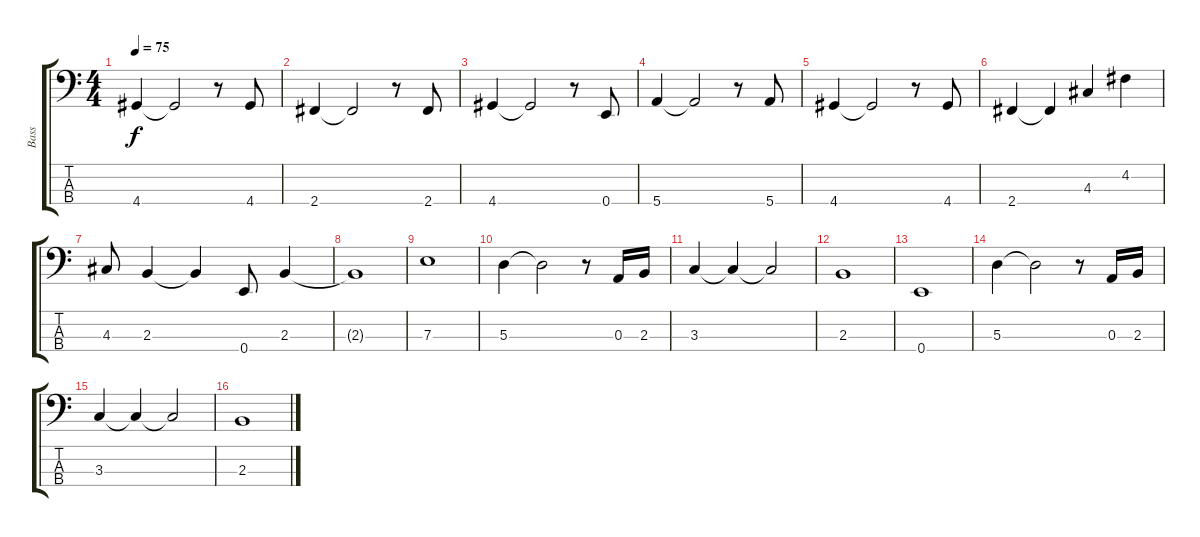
\track ("Bass" "Bass") {instrument electricbassfinger}
\staff {score tabs}
\tuning (G2 D2 A1 E1) {hide}
\ts (4 4)
\tempo 75
\clef f4
\ks c
4.4.4{dy f} 4.4{t}.2 r.8 4.4.8 |
2.4.4 2.4{t}.2 r.8 2.4.8 |
4.4.4 4.4{t}.2 r.8 0.4.8 |
5.4.4 5.4{t}.2 r.8 5.4.8 |
4.4.4 4.4{t}.2 r.8 4.4.8 |
2.4.4 2.4{t}.4 4.3.4 4.2.4 |
4.3.8 2.3.4 2.3{t}.4 0.4.8 2.3.4 |
2.3{t}.1 |
7.3.1 |
5.3.4 5.3{t}.2 r.8 0.3.16 2.3.16 |
3.3.4 3.3{t}.4 3.3{t}.2 |
2.3.1 |
0.4.1 |
5.3.4 5.3{t}.2 r.8 0.3.16 2.3.16 |
3.3.4 3.3{t}.4 3.3{t}.2 |
2.3.1
